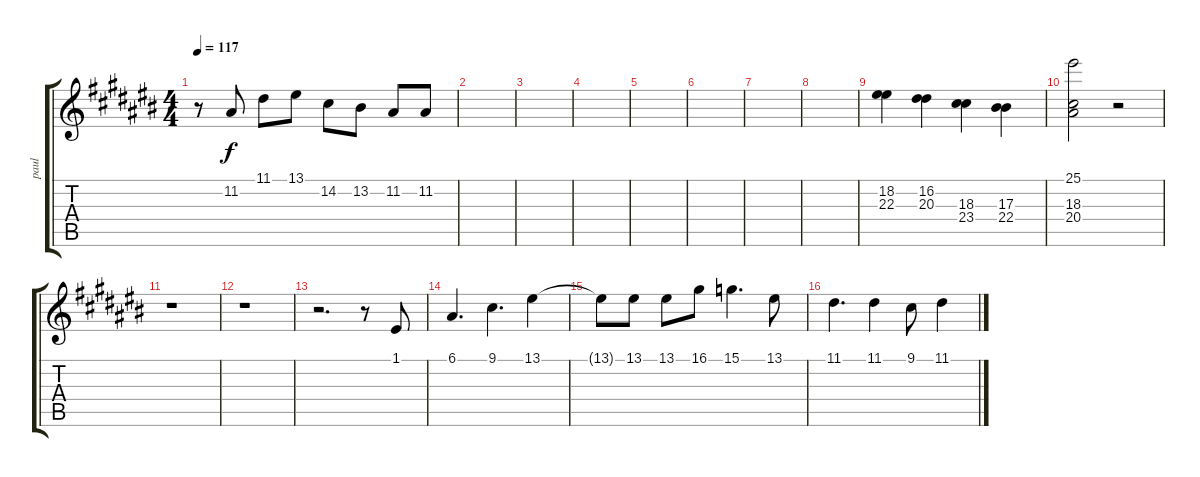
\track ("paul " "paul ") {instrument voiceoohs}
\staff {score tabs}
\tuning (E4 B3 G3 D3 A2 E2) {hide}
\ts (4 4)
\tempo 117
\clef g2
\ks a#minor
r.8{dy f} 11.2.8 11.1.8 13.1.8 14.2.8 13.2.8 11.2.8 11.2.8 |
|
|
|
|
|
|
|
(18.2 22.3).4 (16.2 20.3).4 (18.3 23.4).4 (17.3 22.4).4 |
(25.1 18.3 20.4).2 r.2 |
r.1 |
r.1 |
r.2{d} r.8 1.1.8 |
6.1.4{d} 9.1.4{d} 13.1.4 |
13.1{t}.8 13.1.8 13.1.8 16.1.8 15.1.4{d} 13.1.8 |
11.1.4{d} 11.1.4 9.1.8 11.1.4
